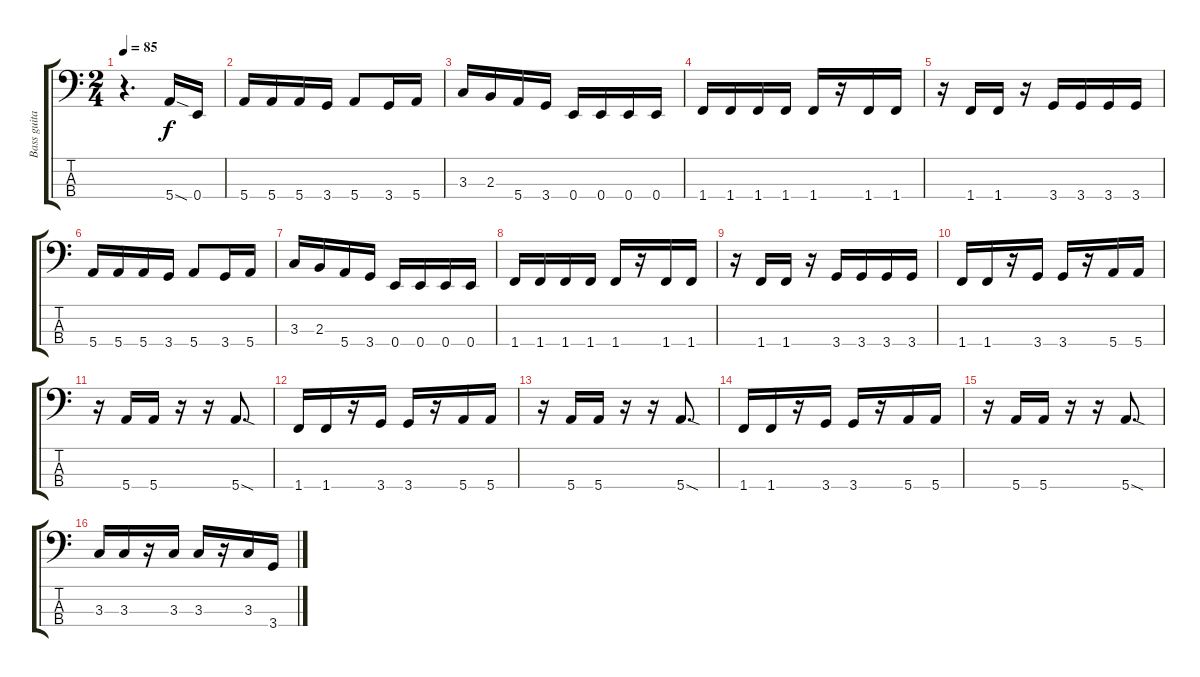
\track ("Bass guitar" "Bass guita") {instrument electricbassfinger}
\staff {score tabs}
\tuning (G2 D2 A1 E1) {hide}
\ts (2 4)
\tempo 85
\clef f4
\ks c
r.4{d dy f} 5.4{sod}.16 0.4.16 |
5.4.16 5.4.16 5.4.16 3.4.16 5.4.8 3.4.16 5.4.16 |
3.3.16 2.3.16 5.4.16 3.4.16 0.4.16 0.4.16 0.4.16 0.4.16 |
1.4.16 1.4.16 1.4.16 1.4.16 1.4.16 r.16 1.4.16 1.4.16 |
r.16 1.4.16 1.4.16 r.16 3.4.16 3.4.16 3.4.16 3.4.16 |
5.4.16 5.4.16 5.4.16 3.4.16 5.4.8 3.4.16 5.4.16 |
3.3.16 2.3.16 5.4.16 3.4.16 0.4.16 0.4.16 0.4.16 0.4.16 |
1.4.16 1.4.16 1.4.16 1.4.16 1.4.16 r.16 1.4.16 1.4.16 |
r.16 1.4.16 1.4.16 r.16 3.4.16 3.4.16 3.4.16 3.4.16 |
1.4.16 1.4.16 r.16 3.4.16 3.4.16 r.16 5.4.16 5.4.16 |
r.16 5.4.16 5.4.16 r.16 r.16 5.4{sod}.8{d} |
1.4.16 1.4.16 r.16 3.4.16 3.4.16 r.16 5.4.16 5.4.16 |
r.16 5.4.16 5.4.16 r.16 r.16 5.4{sod}.8{d} |
1.4.16 1.4.16 r.16 3.4.16 3.4.16 r.16 5.4.16 5.4.16 |
r.16 5.4.16 5.4.16 r.16 r.16 5.4{sod}.8{d} |
3.3.16 3.3.16 r.16 3.3.16 3.3.16 r.16 3.3.16 3.4.16
